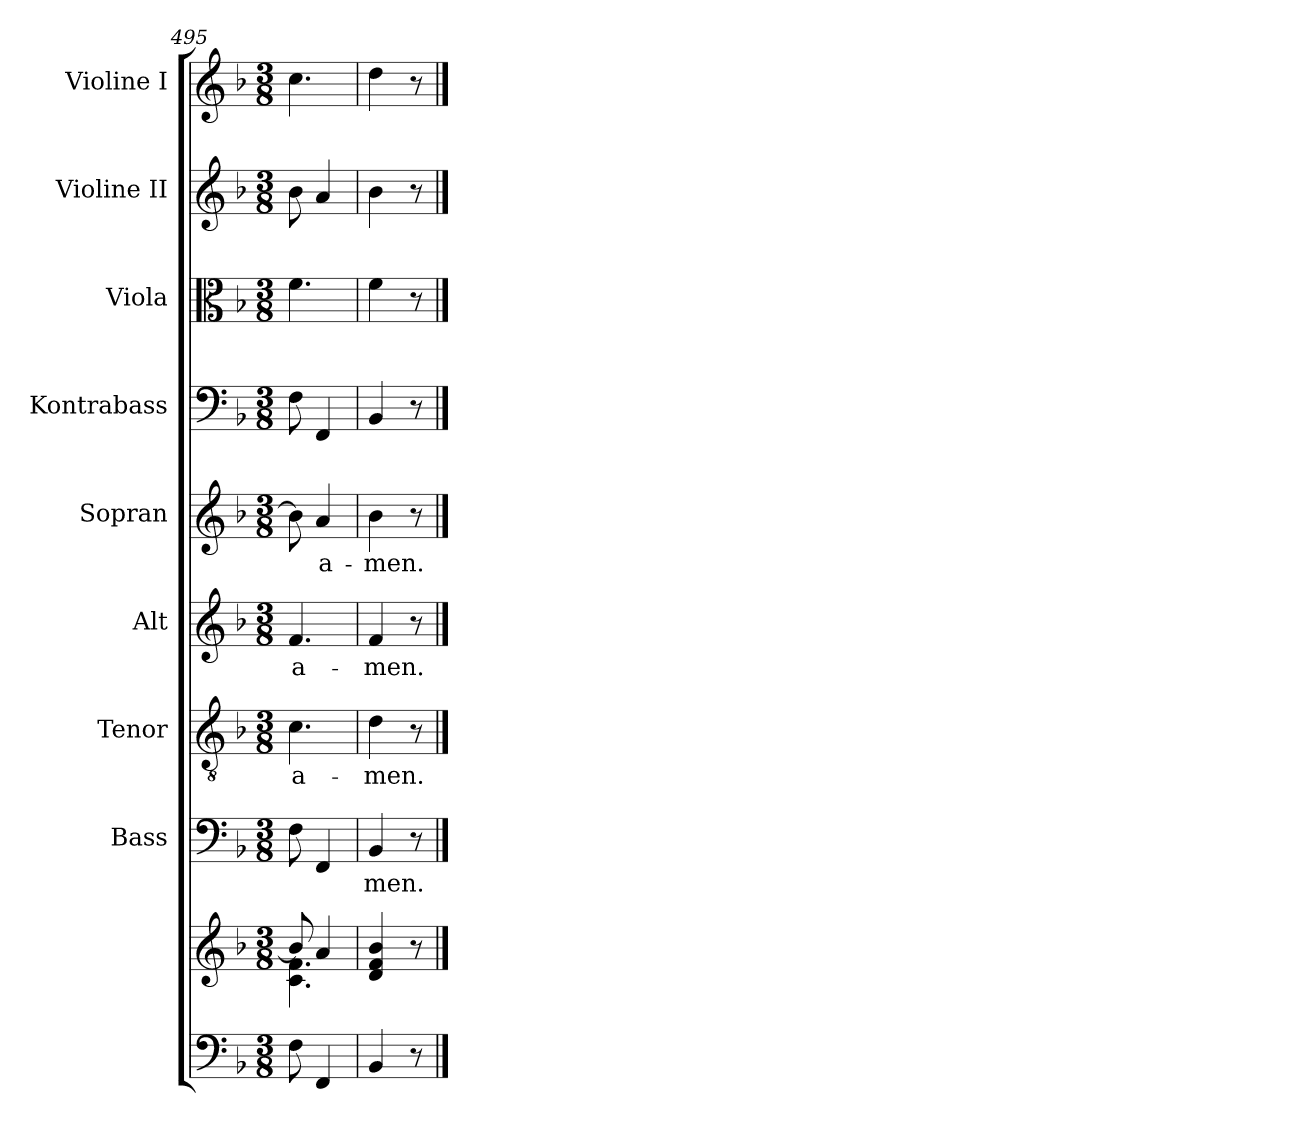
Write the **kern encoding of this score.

**kern	**kern	**kern	**text	**kern	**text	**kern	**text	**kern	**text	**kern	**kern	**kern	**kern
*part9	*part9	*part8	*part8	*part7	*part7	*part6	*part6	*part5	*part5	*part4	*part3	*part2	*part1
*staff10	*staff9	*staff8	*staff8	*staff7	*staff7	*staff6	*staff6	*staff5	*staff5	*staff4	*staff3	*staff2	*staff1
*	*	*I"Bass	*	*I"Tenor	*	*I"Alt	*	*I"Sopran	*	*I"Kontrabass	*I"Viola	*I"Violine II	*I"Violine I
*	*	*I'B.	*	*I'T.	*	*I'A.	*	*I'S.	*	*I'Kb.	*I'Vla.	*I'Vl. II	*I'Vl. I
*clefF4	*clefG2	*clefF4	*	*clefGv2	*	*clefG2	*	*clefG2	*	*clefF4	*clefC3	*clefG2	*clefG2
*	*	*	*	*	*	*	*	*	*	*ITrd7c12	*	*	*
*k[b-]	*k[b-]	*k[b-]	*	*k[b-]	*	*k[b-]	*	*k[b-]	*	*k[b-]	*k[b-]	*k[b-]	*k[b-]
*F:	*F:	*F:	*	*F:	*	*F:	*	*F:	*	*F:	*F:	*F:	*F:
*M3/8	*M3/8	*M3/8	*	*M3/8	*	*M3/8	*	*M3/8	*	*M3/8	*M3/8	*M3/8	*M3/8
=495	=495	=495	=495	=495	=495	=495	=495	=495	=495	=495	=495	=495	=495
*	*^	*	*	*	*	*	*	*	*	*	*	*	*
!	!	!	!	!	!	!LO:LY:b	!	!LO:LY:b	!	!	!	!	!	!
8F\	8b-/]	4.c\ 4.f\	8F\	.	4.c\	a-	4.f/	a-	8b-\]	.	8FF\	4.f\	8b-\	4.cc\
!	!	!	!	!	!	!	!	!	!	!LO:LY:b	!	!	!	!
4FF/	4a/	.	4FF/	.	.	.	.	.	4a/	a-	4FFF/	.	4a/	.
*	*v	*v	*	*	*	*	*	*	*	*	*	*	*	*
=496	=496	=496	=496	=496	=496	=496	=496	=496	=496	=496	=496	=496	=496
!	!	!	!LO:LY:b	!	!LO:LY:b	!	!LO:LY:b	!	!LO:LY:b	!	!	!	!
4BB-/	4d/ 4f/ 4b-/	4BB-/	-men.	4d\	-men.	4f/	-men.	4b-\	-men.	4BBB-/	4f\	4b-\	4dd\
8r	8r	8r	.	8r	.	8r	.	8r	.	8r	8r	8r	8r
==	==	==	==	==	==	==	==	==	==	==	==	==	==
*-	*-	*-	*-	*-	*-	*-	*-	*-	*-	*-	*-	*-	*-
